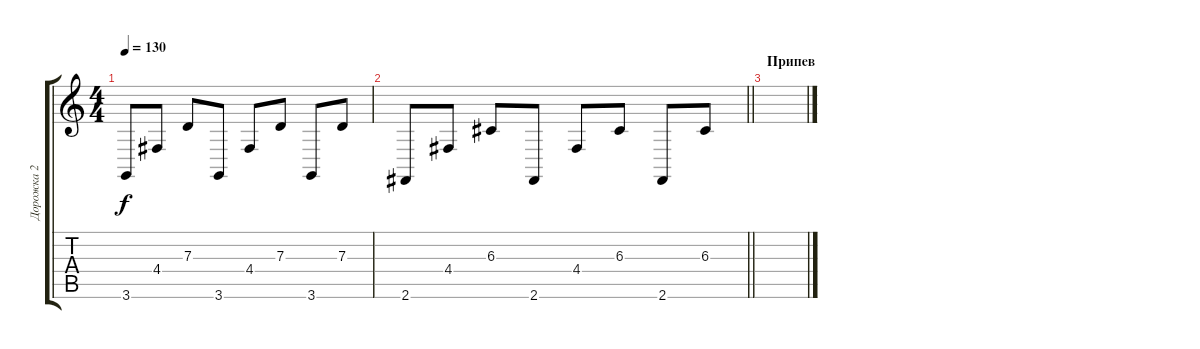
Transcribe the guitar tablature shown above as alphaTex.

\track ("Дорожка 2" "Дорожка 2") {instrument lead1square}
\staff {score tabs}
\tuning (E4 B3 G3 D3 A2 E2) {hide}
\ts (4 4)
\tempo 130
\clef g2
\ks c
3.6.8{dy f} 4.4.8 7.3.8 3.6.8 4.4.8 7.3.8 3.6.8 7.3.8 |
\barLineRight lightlight
2.6.8 4.4.8 6.3.8 2.6.8 4.4.8 6.3.8 2.6.8 6.3.8 |
\section ("" "Припев")
